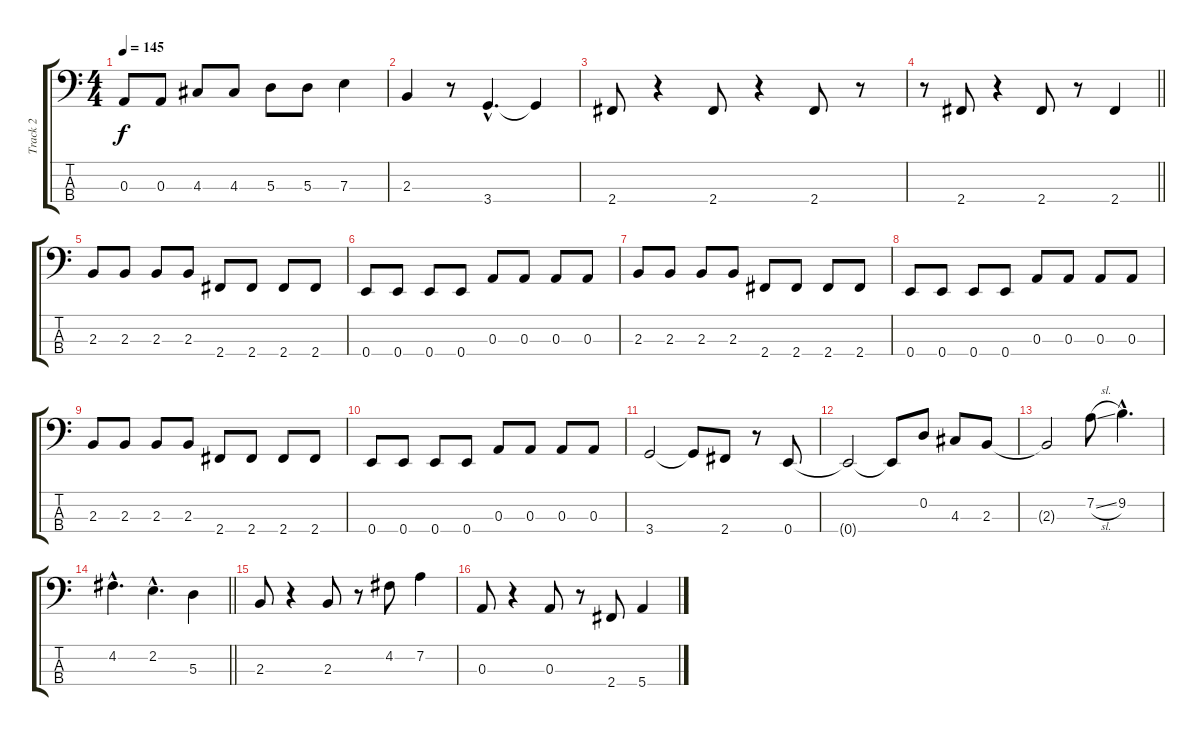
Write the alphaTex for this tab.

\track ("Track 2" "Track 2") {instrument electricbasspick}
\staff {score tabs}
\tuning (G2 D2 A1 E1) {hide}
\ts (4 4)
\tempo 145
\clef f4
\ks c
0.3{t}.8{dy f} 0.3.8 4.3.8 4.3.8 5.3.8 5.3.8 7.3.4 |
2.3.4 r.8 3.4{hac}.4{d} 3.4{t}.4 |
2.4.8 r.4 2.4.8 r.4 2.4.8 r.8 |
\barLineRight lightlight
r.8 2.4.8 r.4 2.4.8 r.8 2.4.4 |
\section ("" "")
2.3.8 2.3.8 2.3.8 2.3.8 2.4.8 2.4.8 2.4.8 2.4.8 |
0.4.8 0.4.8 0.4.8 0.4.8 0.3.8 0.3.8 0.3.8 0.3.8 |
2.3.8 2.3.8 2.3.8 2.3.8 2.4.8 2.4.8 2.4.8 2.4.8 |
0.4.8 0.4.8 0.4.8 0.4.8 0.3.8 0.3.8 0.3.8 0.3.8 |
2.3.8 2.3.8 2.3.8 2.3.8 2.4.8 2.4.8 2.4.8 2.4.8 |
0.4.8 0.4.8 0.4.8 0.4.8 0.3.8 0.3.8 0.3.8 0.3.8 |
3.4.2 3.4{t}.8 2.4.8 r.8 0.4.8 |
0.4{t}.2 0.4{t}.8 0.2.8 4.3.8 2.3.8 |
2.3{t}.2 7.2{sl}.8 9.2{hac}.4{d} |
\barLineRight lightlight
4.2{hac}.4{d} 2.2{hac}.4{d} 5.3.4 |
\section ("" "")
2.3.8 r.4 2.3.8 r.8 4.2.8 7.2.4 |
0.3.8 r.4 0.3.8 r.8 2.4.8 5.4.4
